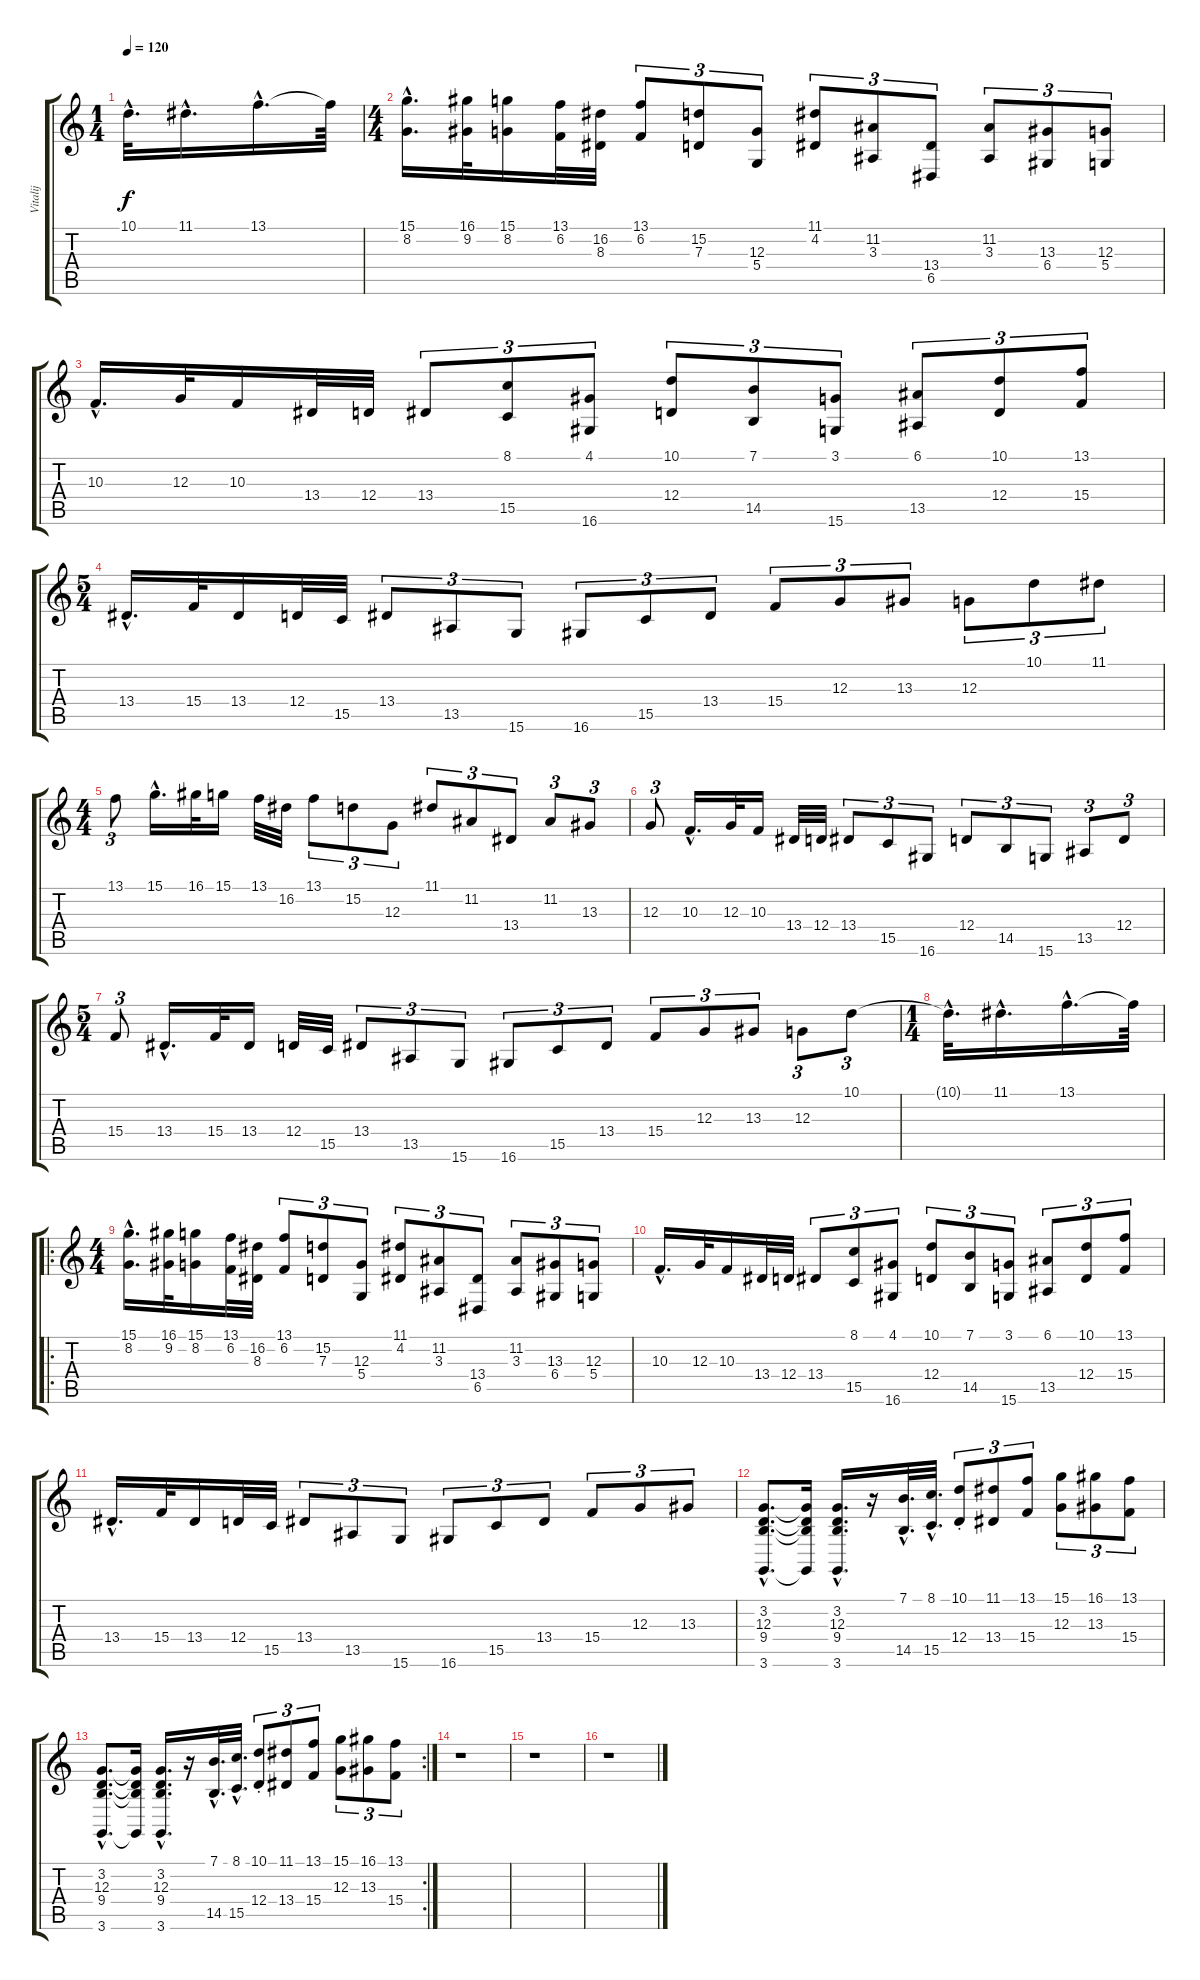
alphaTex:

\track ("Vitalij" "Vitalij") {instrument electricgrandpiano}
\staff {score tabs}
\tuning (E4 B3 G3 D3 A2 E2) {hide}
\ts (1 4)
\tempo 120
\clef g2
\ks c
10.1{hac t}.32{d dy f} 11.1{hac}.16{d} 13.1{hac}.16{d} 13.1{t}.64 |
\ts (4 4)
(15.1{hac} 8.2{hac}).16{d} (16.1 9.2).32 (15.1 8.2).16 (13.1 6.2).32 (16.2 8.3).32 (13.1 6.2).8{tu (3 2)} (15.2 7.3).8{tu (3 2)} (12.3 5.4).8{tu (3 2)} (11.1 4.2).8{tu (3 2)} (11.2 3.3).8{tu (3 2)} (13.4 6.5).8{tu (3 2)} (11.2 3.3).8{tu (3 2)} (13.3 6.4).8{tu (3 2)} (12.3 5.4).8{tu (3 2)} |
10.3{hac}.16{d} 12.3.32 10.3.16 13.4.32 12.4.32 13.4.8{tu (3 2)} (8.1 15.5).8{tu (3 2)} (4.1 16.6).8{tu (3 2)} (10.1 12.4).8{tu (3 2)} (7.1 14.5).8{tu (3 2)} (3.1 15.6).8{tu (3 2)} (6.1 13.5).8{tu (3 2)} (10.1 12.4).8{tu (3 2)} (13.1 15.4).8{tu (3 2)} |
\ts (5 4)
13.4{hac}.16{d} 15.4.32 13.4.16 12.4.32 15.5.32 13.4.8{tu (3 2)} 13.5.8{tu (3 2)} 15.6.8{tu (3 2)} 16.6.8{tu (3 2)} 15.5.8{tu (3 2)} 13.4.8{tu (3 2)} 15.4.8{tu (3 2)} 12.3.8{tu (3 2)} 13.3.8{tu (3 2)} 12.3.8{tu (3 2)} 10.1.8{tu (3 2)} 11.1.8{tu (3 2)} |
\ts (4 4)
13.1.8{tu (3 2)} 15.1{hac}.16{d} 16.1.32 15.1.16 13.1.32 16.2.32 13.1.8{tu (3 2)} 15.2.8{tu (3 2)} 12.3.8{tu (3 2)} 11.1.8{tu (3 2)} 11.2.8{tu (3 2)} 13.4.8{tu (3 2)} 11.2.8{tu (3 2)} 13.3.8{tu (3 2)} |
12.3.8{tu (3 2)} 10.3{hac}.16{d} 12.3.32 10.3.16 13.4.32 12.4.32 13.4.8{tu (3 2)} 15.5.8{tu (3 2)} 16.6.8{tu (3 2)} 12.4.8{tu (3 2)} 14.5.8{tu (3 2)} 15.6.8{tu (3 2)} 13.5.8{tu (3 2)} 12.4.8{tu (3 2)} |
\ts (5 4)
15.4.8{tu (3 2)} 13.4{hac}.16{d} 15.4.32 13.4.16 12.4.32 15.5.32 13.4.8{tu (3 2)} 13.5.8{tu (3 2)} 15.6.8{tu (3 2)} 16.6.8{tu (3 2)} 15.5.8{tu (3 2)} 13.4.8{tu (3 2)} 15.4.8{tu (3 2)} 12.3.8{tu (3 2)} 13.3.8{tu (3 2)} 12.3.8{tu (3 2)} 10.1.8{tu (3 2)} |
\ts (1 4)
10.1{hac t}.32{d} 11.1{hac}.16{d} 13.1{hac}.16{d} 13.1{t}.64 |
\ro
\ts (4 4)
(15.1{hac} 8.2{hac}).16{d volume 11 balance 12} (16.1 9.2).32 (15.1 8.2).16 (13.1 6.2).32 (16.2 8.3).32 (13.1 6.2).8{tu (3 2)} (15.2 7.3).8{tu (3 2)} (12.3 5.4).8{tu (3 2)} (11.1 4.2).8{tu (3 2)} (11.2 3.3).8{tu (3 2)} (13.4 6.5).8{tu (3 2)} (11.2 3.3).8{tu (3 2)} (13.3 6.4).8{tu (3 2)} (12.3 5.4).8{tu (3 2)} |
10.3{hac}.16{d} 12.3.32 10.3.16 13.4.32 12.4.32 13.4.8{tu (3 2)} (8.1 15.5).8{tu (3 2)} (4.1 16.6).8{tu (3 2)} (10.1 12.4).8{tu (3 2)} (7.1 14.5).8{tu (3 2)} (3.1 15.6).8{tu (3 2)} (6.1 13.5).8{tu (3 2)} (10.1 12.4).8{tu (3 2)} (13.1 15.4).8{tu (3 2)} |
13.4{hac}.16{d} 15.4.32 13.4.16 12.4.32 15.5.32 13.4.8{tu (3 2)} 13.5.8{tu (3 2)} 15.6.8{tu (3 2)} 16.6.8{tu (3 2)} 15.5.8{tu (3 2)} 13.4.8{tu (3 2)} 15.4.8{tu (3 2)} 12.3.8{tu (3 2)} 13.3.8{tu (3 2)} |
(3.2{hac} 12.3{hac} 9.4{hac} 3.6{hac}).8{d} (3.2{t} 12.3{t} 9.4{t} 3.6{t}).16 (3.2{hac} 12.3{hac} 9.4{hac} 3.6{hac}).16{d} r.16 (7.1{hac} 14.5{hac}).32{d volume 11 instrument rockorgan} (8.1{hac} 15.5{hac}).32{d} (10.1 12.4{st}).8{tu (3 2)} (11.1 13.4).8{tu (3 2)} (13.1 15.4).8{tu (3 2)} (15.1 12.3).8{tu (3 2)} (16.1 13.3).8{tu (3 2)} (13.1 15.4).8{tu (3 2)} |
\rc 2
(3.2{hac} 12.3{hac} 9.4{hac} 3.6{hac}).8{d} (3.2{t} 12.3{t} 9.4{t} 3.6{t}).16 (3.2{hac} 12.3{hac} 9.4{hac} 3.6{hac}).16{d} r.16 (7.1{hac} 14.5{hac}).32{d} (8.1{hac} 15.5{hac}).32{d} (10.1 12.4{st}).8{tu (3 2)} (11.1 13.4).8{tu (3 2)} (13.1 15.4).8{tu (3 2)} (15.1 12.3).8{tu (3 2)} (16.1 13.3).8{tu (3 2)} (13.1 15.4).8{tu (3 2) volume 9 instrument electricgrandpiano} |
r.1 |
r.1 |
r.1
